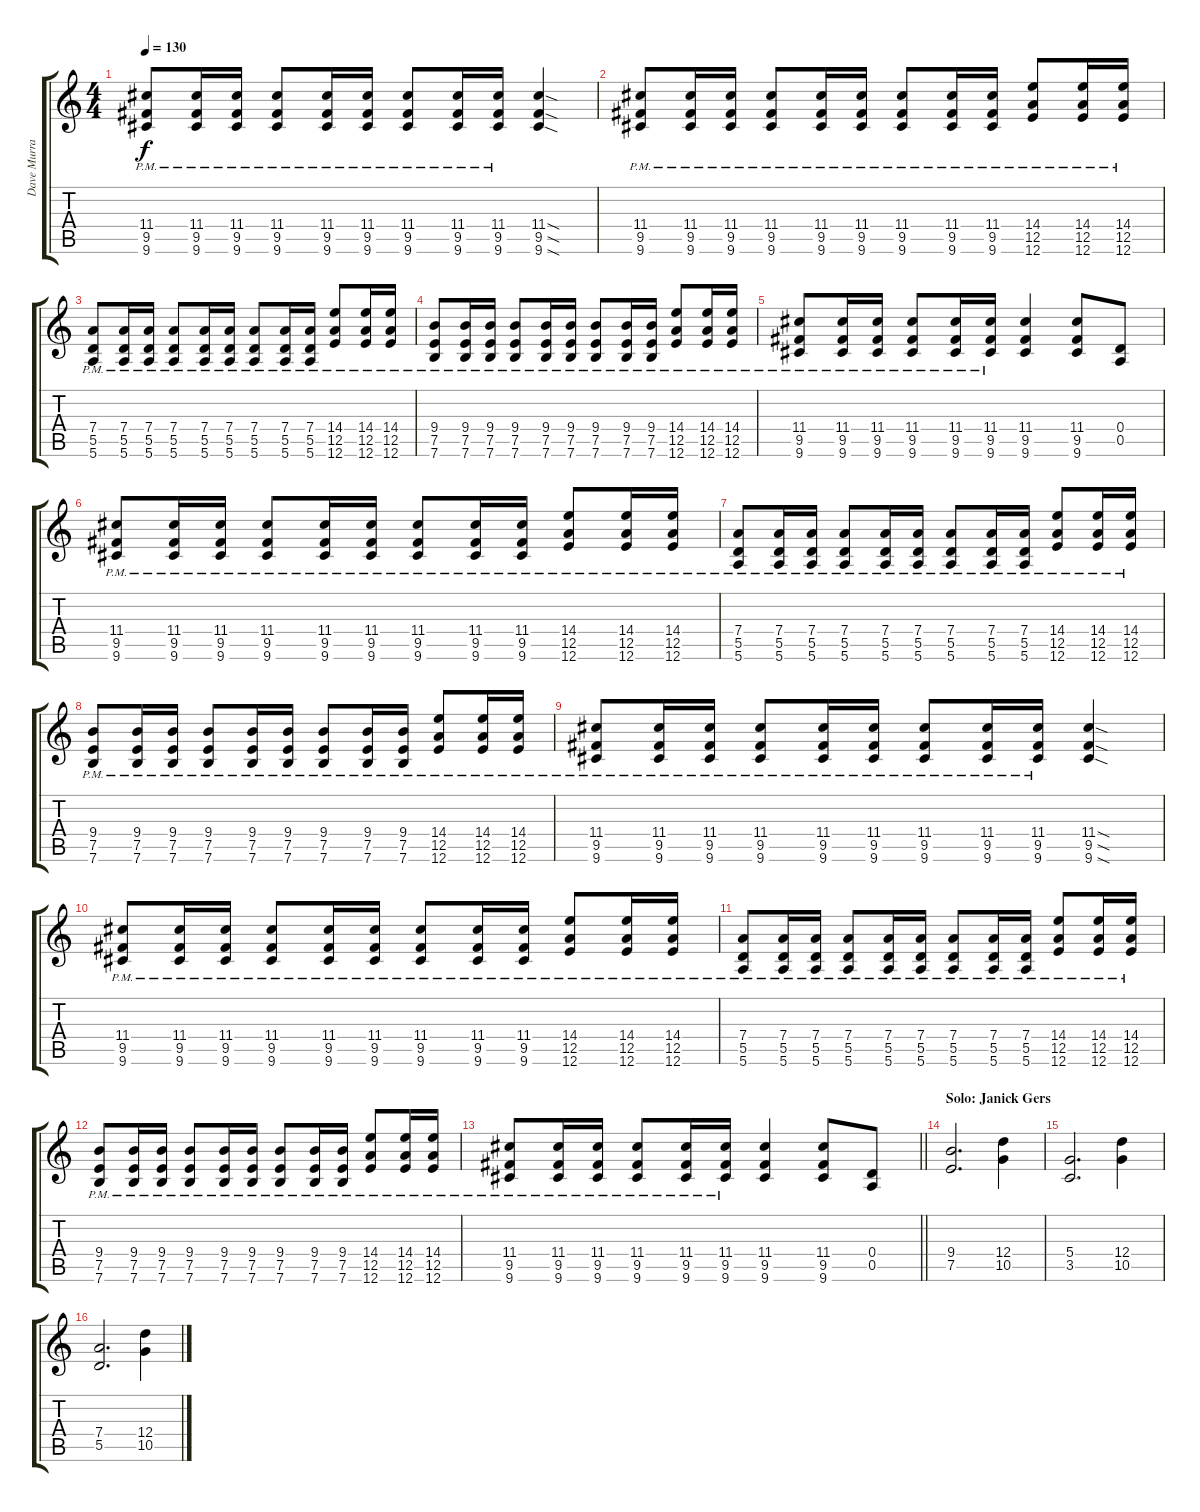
\track ("Dave Murray" "Dave Murra") {instrument overdrivenguitar}
\staff {score tabs}
\tuning (E4 B3 G3 D3 A2 E2) {hide}
\ts (4 4)
\tempo 130
\clef g2
\ks c
(11.4{pm} 9.5{pm} 9.6{pm}).8{dy f} (11.4{pm} 9.5{pm} 9.6{pm}).16 (11.4{pm} 9.5{pm} 9.6{pm}).16 (11.4{pm} 9.5{pm} 9.6{pm}).8 (11.4{pm} 9.5{pm} 9.6{pm}).16 (11.4{pm} 9.5{pm} 9.6{pm}).16 (11.4{pm} 9.5{pm} 9.6{pm}).8 (11.4{pm} 9.5{pm} 9.6{pm}).16 (11.4{pm} 9.5{pm} 9.6{pm}).16 (11.4{sod} 9.5{sod} 9.6{sod}).4 |
(11.4{pm} 9.5{pm} 9.6{pm}).8 (11.4{pm} 9.5{pm} 9.6{pm}).16 (11.4{pm} 9.5{pm} 9.6{pm}).16 (11.4{pm} 9.5{pm} 9.6{pm}).8 (11.4{pm} 9.5{pm} 9.6{pm}).16 (11.4{pm} 9.5{pm} 9.6{pm}).16 (11.4{pm} 9.5{pm} 9.6{pm}).8 (11.4{pm} 9.5{pm} 9.6{pm}).16 (11.4{pm} 9.5{pm} 9.6{pm}).16 (14.4{pm} 12.5{pm} 12.6{pm}).8 (14.4{pm} 12.5{pm} 12.6{pm}).16 (14.4{pm} 12.5{pm} 12.6{pm}).16 |
(7.4{pm} 5.5{pm} 5.6{pm}).8 (7.4{pm} 5.5{pm} 5.6{pm}).16 (7.4{pm} 5.5{pm} 5.6{pm}).16 (7.4{pm} 5.5{pm} 5.6{pm}).8 (7.4{pm} 5.5{pm} 5.6{pm}).16 (7.4{pm} 5.5{pm} 5.6{pm}).16 (7.4{pm} 5.5{pm} 5.6{pm}).8 (7.4{pm} 5.5{pm} 5.6{pm}).16 (7.4{pm} 5.5{pm} 5.6{pm}).16 (14.4{pm} 12.5{pm} 12.6{pm}).8 (14.4{pm} 12.5{pm} 12.6{pm}).16 (14.4{pm} 12.5{pm} 12.6{pm}).16 |
(9.4{pm} 7.5{pm} 7.6{pm}).8 (9.4{pm} 7.5{pm} 7.6{pm}).16 (9.4{pm} 7.5{pm} 7.6{pm}).16 (9.4{pm} 7.5{pm} 7.6{pm}).8 (9.4{pm} 7.5{pm} 7.6{pm}).16 (9.4{pm} 7.5{pm} 7.6{pm}).16 (9.4{pm} 7.5{pm} 7.6{pm}).8 (9.4{pm} 7.5{pm} 7.6{pm}).16 (9.4{pm} 7.5{pm} 7.6{pm}).16 (14.4{pm} 12.5{pm} 12.6{pm}).8 (14.4{pm} 12.5{pm} 12.6{pm}).16 (14.4{pm} 12.5{pm} 12.6{pm}).16 |
(11.4{pm} 9.5{pm} 9.6{pm}).8 (11.4{pm} 9.5{pm} 9.6{pm}).16 (11.4{pm} 9.5{pm} 9.6{pm}).16 (11.4{pm} 9.5{pm} 9.6{pm}).8 (11.4{pm} 9.5{pm} 9.6{pm}).16 (11.4{pm} 9.5{pm} 9.6{pm}).16 (11.4 9.5 9.6).4 (11.4 9.5 9.6).8 (0.4 0.5).8 |
(11.4{pm} 9.5{pm} 9.6{pm}).8 (11.4{pm} 9.5{pm} 9.6{pm}).16 (11.4{pm} 9.5{pm} 9.6{pm}).16 (11.4{pm} 9.5{pm} 9.6{pm}).8 (11.4{pm} 9.5{pm} 9.6{pm}).16 (11.4{pm} 9.5{pm} 9.6{pm}).16 (11.4{pm} 9.5{pm} 9.6{pm}).8 (11.4{pm} 9.5{pm} 9.6{pm}).16 (11.4{pm} 9.5{pm} 9.6{pm}).16 (14.4{pm} 12.5{pm} 12.6{pm}).8 (14.4{pm} 12.5{pm} 12.6{pm}).16 (14.4{pm} 12.5{pm} 12.6{pm}).16 |
(7.4{pm} 5.5{pm} 5.6{pm}).8 (7.4{pm} 5.5{pm} 5.6{pm}).16 (7.4{pm} 5.5{pm} 5.6{pm}).16 (7.4{pm} 5.5{pm} 5.6{pm}).8 (7.4{pm} 5.5{pm} 5.6{pm}).16 (7.4{pm} 5.5{pm} 5.6{pm}).16 (7.4{pm} 5.5{pm} 5.6{pm}).8 (7.4{pm} 5.5{pm} 5.6{pm}).16 (7.4{pm} 5.5{pm} 5.6{pm}).16 (14.4{pm} 12.5{pm} 12.6{pm}).8 (14.4{pm} 12.5{pm} 12.6{pm}).16 (14.4{pm} 12.5{pm} 12.6{pm}).16 |
(9.4{pm} 7.5{pm} 7.6{pm}).8 (9.4{pm} 7.5{pm} 7.6{pm}).16 (9.4{pm} 7.5{pm} 7.6{pm}).16 (9.4{pm} 7.5{pm} 7.6{pm}).8 (9.4{pm} 7.5{pm} 7.6{pm}).16 (9.4{pm} 7.5{pm} 7.6{pm}).16 (9.4{pm} 7.5{pm} 7.6{pm}).8 (9.4{pm} 7.5{pm} 7.6{pm}).16 (9.4{pm} 7.5{pm} 7.6{pm}).16 (14.4{pm} 12.5{pm} 12.6{pm}).8 (14.4{pm} 12.5{pm} 12.6{pm}).16 (14.4{pm} 12.5{pm} 12.6{pm}).16 |
(11.4{pm} 9.5{pm} 9.6{pm}).8 (11.4{pm} 9.5{pm} 9.6{pm}).16 (11.4{pm} 9.5{pm} 9.6{pm}).16 (11.4{pm} 9.5{pm} 9.6{pm}).8 (11.4{pm} 9.5{pm} 9.6{pm}).16 (11.4{pm} 9.5{pm} 9.6{pm}).16 (11.4{pm} 9.5{pm} 9.6{pm}).8 (11.4{pm} 9.5{pm} 9.6{pm}).16 (11.4{pm} 9.5{pm} 9.6{pm}).16 (11.4{sod} 9.5{sod} 9.6{sod}).4 |
(11.4{pm} 9.5{pm} 9.6{pm}).8 (11.4{pm} 9.5{pm} 9.6{pm}).16 (11.4{pm} 9.5{pm} 9.6{pm}).16 (11.4{pm} 9.5{pm} 9.6{pm}).8 (11.4{pm} 9.5{pm} 9.6{pm}).16 (11.4{pm} 9.5{pm} 9.6{pm}).16 (11.4{pm} 9.5{pm} 9.6{pm}).8 (11.4{pm} 9.5{pm} 9.6{pm}).16 (11.4{pm} 9.5{pm} 9.6{pm}).16 (14.4{pm} 12.5{pm} 12.6{pm}).8 (14.4{pm} 12.5{pm} 12.6{pm}).16 (14.4{pm} 12.5{pm} 12.6{pm}).16 |
(7.4{pm} 5.5{pm} 5.6{pm}).8 (7.4{pm} 5.5{pm} 5.6{pm}).16 (7.4{pm} 5.5{pm} 5.6{pm}).16 (7.4{pm} 5.5{pm} 5.6{pm}).8 (7.4{pm} 5.5{pm} 5.6{pm}).16 (7.4{pm} 5.5{pm} 5.6{pm}).16 (7.4{pm} 5.5{pm} 5.6{pm}).8 (7.4{pm} 5.5{pm} 5.6{pm}).16 (7.4{pm} 5.5{pm} 5.6{pm}).16 (14.4{pm} 12.5{pm} 12.6{pm}).8 (14.4{pm} 12.5{pm} 12.6{pm}).16 (14.4{pm} 12.5{pm} 12.6{pm}).16 |
(9.4{pm} 7.5{pm} 7.6{pm}).8 (9.4{pm} 7.5{pm} 7.6{pm}).16 (9.4{pm} 7.5{pm} 7.6{pm}).16 (9.4{pm} 7.5{pm} 7.6{pm}).8 (9.4{pm} 7.5{pm} 7.6{pm}).16 (9.4{pm} 7.5{pm} 7.6{pm}).16 (9.4{pm} 7.5{pm} 7.6{pm}).8 (9.4{pm} 7.5{pm} 7.6{pm}).16 (9.4{pm} 7.5{pm} 7.6{pm}).16 (14.4{pm} 12.5{pm} 12.6{pm}).8 (14.4{pm} 12.5{pm} 12.6{pm}).16 (14.4{pm} 12.5{pm} 12.6{pm}).16 |
\barLineRight lightlight
(11.4{pm} 9.5{pm} 9.6{pm}).8 (11.4{pm} 9.5{pm} 9.6{pm}).16 (11.4{pm} 9.5{pm} 9.6{pm}).16 (11.4{pm} 9.5{pm} 9.6{pm}).8 (11.4{pm} 9.5{pm} 9.6{pm}).16 (11.4{pm} 9.5{pm} 9.6{pm}).16 (11.4 9.5 9.6).4 (11.4 9.5 9.6).8 (0.4 0.5).8 |
\section ("" "Solo: Janick Gers")
(9.4 7.5).2{d volume 11} (12.4 10.5).4 |
(5.4 3.5).2{d} (12.4 10.5).4 |
(7.4 5.5).2{d} (12.4 10.5).4
